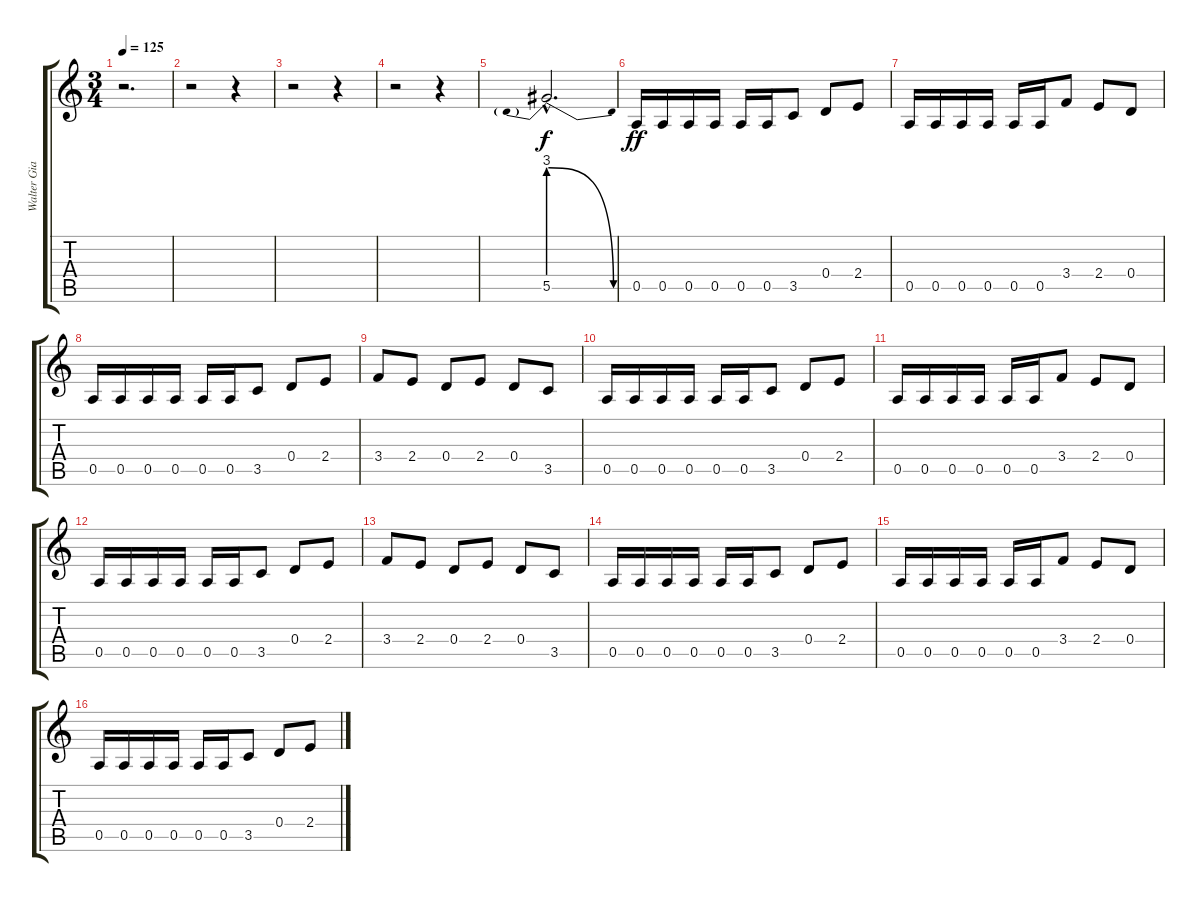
\track ("Walter Giardino" "Walter Gia") {instrument distortionguitar}
\staff {score tabs}
\tuning (E4 B3 G3 D3 A2 E2) {hide}
\ts (3 4)
\tempo 125
\clef g2
\ks c
r.2{d dy f instrument distortionguitar} |
r.2 r.4 |
r.2 r.4 |
r.2 r.4 |
5.5{be (prebendrelease 0 12 60 0) hac}.2{d} |
0.5.16{dy ff} 0.5.16 0.5.16 0.5.16 0.5.16 0.5.16 3.5.8 0.4.8 2.4.8 |
0.5.16 0.5.16 0.5.16 0.5.16 0.5.16 0.5.16 3.4.8 2.4.8 0.4.8 |
0.5.16 0.5.16 0.5.16 0.5.16 0.5.16 0.5.16 3.5.8 0.4.8 2.4.8 |
3.4.8 2.4.8 0.4.8 2.4.8 0.4.8 3.5.8 |
0.5.16 0.5.16 0.5.16 0.5.16 0.5.16 0.5.16 3.5.8 0.4.8 2.4.8 |
0.5.16 0.5.16 0.5.16 0.5.16 0.5.16 0.5.16 3.4.8 2.4.8 0.4.8 |
0.5.16 0.5.16 0.5.16 0.5.16 0.5.16 0.5.16 3.5.8 0.4.8 2.4.8 |
3.4.8 2.4.8 0.4.8 2.4.8 0.4.8 3.5.8 |
0.5.16 0.5.16 0.5.16 0.5.16 0.5.16 0.5.16 3.5.8 0.4.8 2.4.8 |
0.5.16 0.5.16 0.5.16 0.5.16 0.5.16 0.5.16 3.4.8 2.4.8 0.4.8 |
0.5.16 0.5.16 0.5.16 0.5.16 0.5.16 0.5.16 3.5.8 0.4.8 2.4.8
